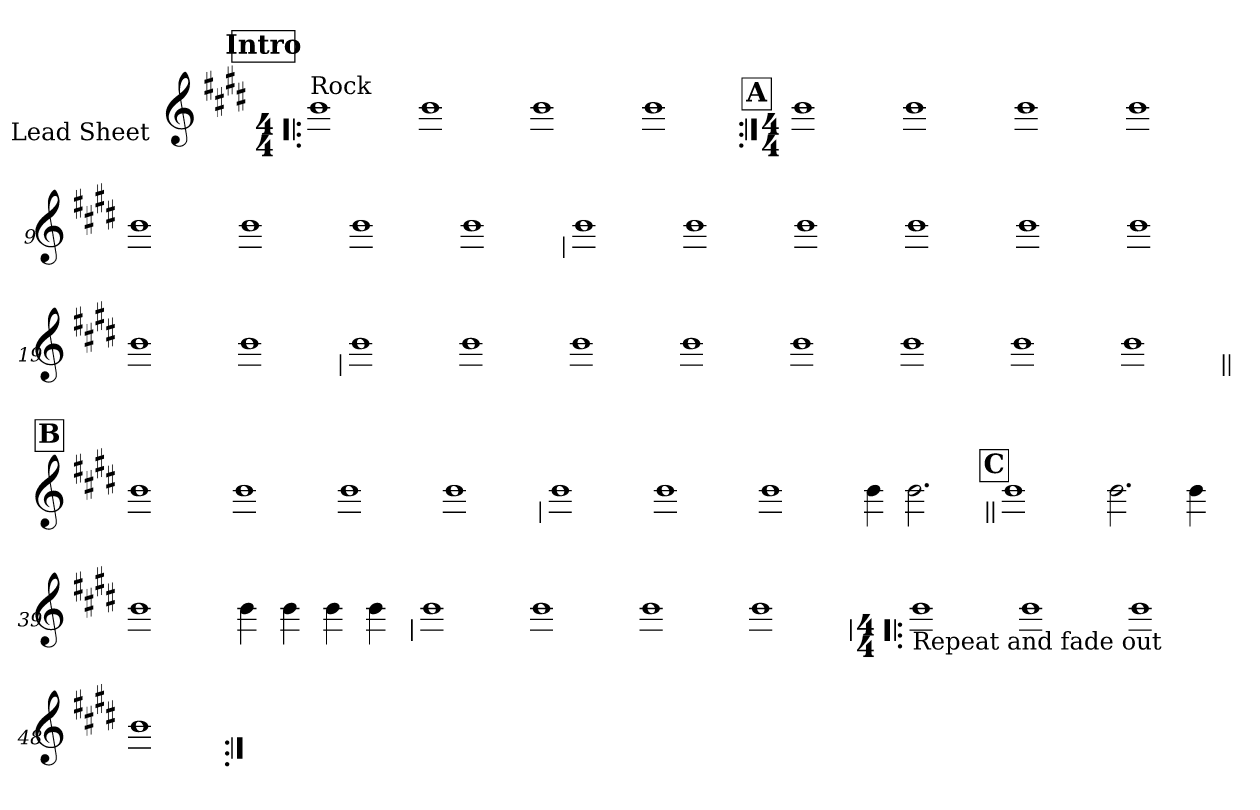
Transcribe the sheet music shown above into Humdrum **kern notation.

**kern
*part1
*staff1
*I"Lead Sheet
*stria0
*clefG2
*k[f#c#g#d#]
*E:
*M4/4
*MM105
!!LO:REH:place=s1:a:t=Intro
=1!|:
!LO:TX:a:t=Rock
1b
=2-
1b
=3-
1b
=4-
1b
!!LO:LB:g=z
!!LO:REH:place=s1:a:t=A
=5:|!
*M4/4
1b
=6-
1b
=7-
1b
=8-
1b
=9-
1b
=10-
1b
=11-
1b
=12-
1b
!!LO:LB:g=z
=13
1b
=14-
1b
=15-
1b
=16-
1b
=17-
1b
=18-
1b
=19-
1b
=20-
1b
!!LO:LB:g=z
=21
1b
=22-
1b
=23-
1b
=24-
1b
=25-
1b
=26-
1b
=27-
1b
=28-
1b
!!LO:LB:g=z
!!LO:REH:place=s1:a:t=B
=29||
1b
=30-
1b
=31-
1b
=32-
1b
!!LO:LB:g=z
=33
1b
=34-
1b
=35-
1b
=36-
4b
2.b
!!LO:LB:g=z
!!LO:REH:place=s1:a:t=C
=37||
1b
=38-
2.b
4b
=39-
1b
=40-
4b
4b
4b
4b
!!LO:LB:g=z
=41
1b
=42-
1b
=43-
1b
=44-
1b
!!LO:LB:g=z
=45!|:
*M4/4
!LO:TX:b:t=Repeat and fade out
1b
=46-
1b
=47-
1b
=48-
1b
=:|!
*-
